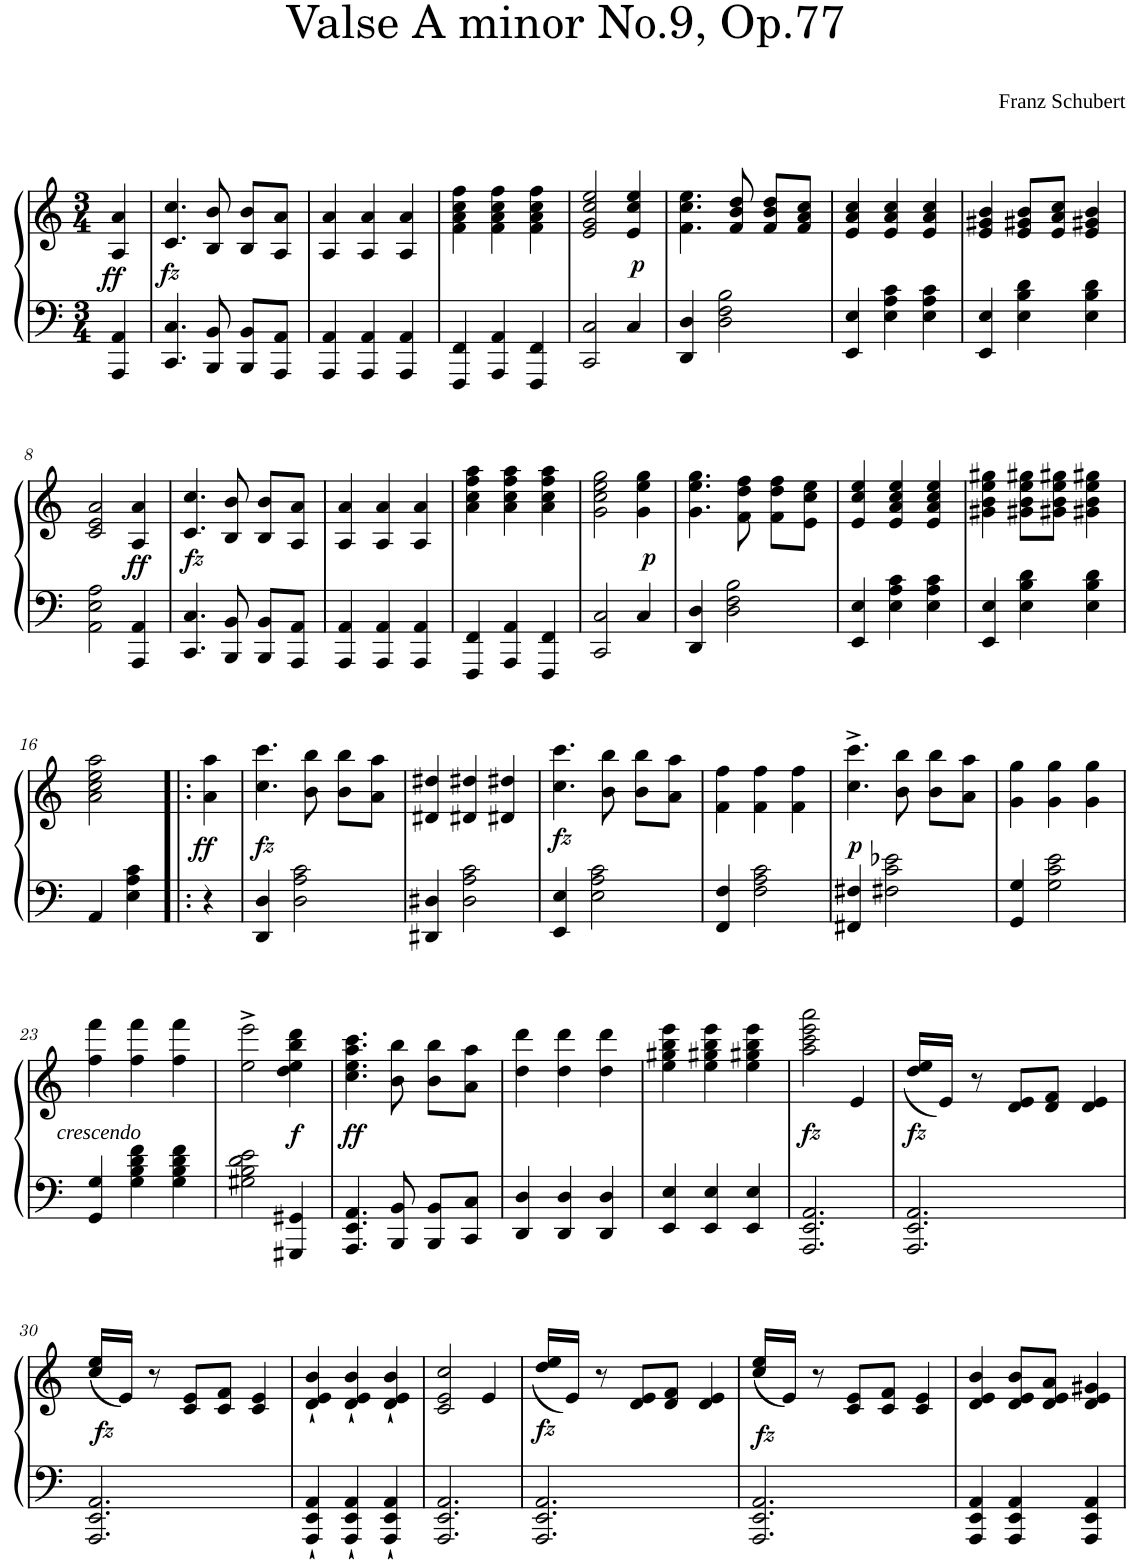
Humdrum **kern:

**kern	**kern	**dynam
*part1	*part1	*part1
*staff2	*staff1	*staff1/2
*I"Piano	*	*
*I'Pno	*	*
*clefF4	*clefG2	*
*k[]	*k[]	*
*M3/4	*M3/4	*
=	=	=
!	!	!LO:DY:a=2
4AAA/ 4AA/	4A/ 4a/	ff
=1	=1	=1
!	!	!LO:DY:a=2
4.CC/ 4.C/	4.c/ 4.cc/	fz
8BBB/ 8BB/	8B/ 8b/	.
8BBB/ 8BB/L	8B/ 8b/L	.
8AAA/ 8AA/J	8A/ 8a/J	.
=2	=2	=2
4AAA/ 4AA/	4A/ 4a/	.
4AAA/ 4AA/	4A/ 4a/	.
4AAA/ 4AA/	4A/ 4a/	.
=3	=3	=3
4FFF/ 4FF/	4f\ 4a\ 4cc\ 4ff\	.
4AAA/ 4AA/	4f\ 4a\ 4cc\ 4ff\	.
4FFF/ 4FF/	4f\ 4a\ 4cc\ 4ff\	.
=4	=4	=4
2CC/ 2C/	2e/ 2g/ 2cc/ 2ee/	.
!	!	!LO:DY:b
4C/	4e/ 4cc/ 4ee/	p
=5	=5	=5
4DD/ 4D/	4.f\ 4.cc\ 4.ee\	.
2D\ 2F\ 2B\	.	.
.	8f/ 8b/ 8dd/	.
.	8f/ 8b/ 8dd/L	.
.	8f/ 8a/ 8cc/J	.
=6	=6	=6
4EE/ 4E/	4e/ 4a/ 4cc/	.
4E\ 4A\ 4c\	4e/ 4a/ 4cc/	.
4E\ 4A\ 4c\	4e/ 4a/ 4cc/	.
=7	=7	=7
4EE/ 4E/	4e/ 4g#X/ 4b/	.
4E\ 4B\ 4d\	8e/ 8g#X/ 8b/L	.
.	8e/ 8a/ 8cc/J	.
4E\ 4B\ 4d\	4e/ 4g#X/ 4b/	.
!!LO:LB:g=z
=8	=8	=8
2AA\ 2E\ 2A\	2c/ 2e/ 2a/	.
!	!	!LO:DY:a=2
4AAA/ 4AA/	4A/ 4a/	ff
=9	=9	=9
!	!	!LO:DY:a=2
4.CC/ 4.C/	4.c/ 4.cc/	fz
8BBB/ 8BB/	8B/ 8b/	.
8BBB/ 8BB/L	8B/ 8b/L	.
8AAA/ 8AA/J	8A/ 8a/J	.
=10	=10	=10
4AAA/ 4AA/	4A/ 4a/	.
4AAA/ 4AA/	4A/ 4a/	.
4AAA/ 4AA/	4A/ 4a/	.
=11	=11	=11
4FFF/ 4FF/	4a\ 4cc\ 4ff\ 4aa\	.
4AAA/ 4AA/	4a\ 4cc\ 4ff\ 4aa\	.
4FFF/ 4FF/	4a\ 4cc\ 4ff\ 4aa\	.
=12	=12	=12
2CC/ 2C/	2g\ 2cc\ 2ee\ 2gg\	.
!	!	!LO:DY:a=2
4C/	4g\ 4ee\ 4gg\	p
=13	=13	=13
4DD/ 4D/	4.g\ 4.ee\ 4.gg\	.
2D\ 2F\ 2B\	.	.
.	8f\ 8dd\ 8ff\	.
.	8f\ 8dd\ 8ff\L	.
.	8e\ 8cc\ 8ee\J	.
=14	=14	=14
4EE/ 4E/	4e/ 4cc/ 4ee/	.
4E\ 4A\ 4c\	4e/ 4a/ 4cc/ 4ee/	.
4E\ 4A\ 4c\	4e/ 4a/ 4cc/ 4ee/	.
=15	=15	=15
4EE/ 4E/	4g#X\ 4b\ 4ee\ 4gg#X\	.
4E\ 4B\ 4d\	8g#X\ 8b\ 8ee\ 8gg#X\L	.
.	8g#X\ 8b\ 8ee\ 8gg#X\J	.
4E\ 4B\ 4d\	4g#X\ 4b\ 4ee\ 4gg#X\	.
!!LO:LB:g=z
=16	=16	=16
4AA/	2a\ 2cc\ 2ee\ 2aa\	.
4E\ 4A\ 4c\	.	.
!	!	!LO:DY:b
4r	4a\ 4aa\	ff
=17	=17	=17
!	!	!LO:DY:b
4DD/ 4D/	4.cc\ 4.ccc\	fz
2D\ 2A\ 2c\	.	.
.	8b\ 8bb\	.
.	8b\ 8bb\L	.
.	8a\ 8aa\J	.
=18	=18	=18
4DD#X/ 4D#X/	4d#X/ 4dd#X/	.
2D#\ 2A\ 2c\	4d#X/ 4dd#X/	.
.	4d#X/ 4dd#X/	.
=19	=19	=19
!	!	!LO:DY:b
4EE/ 4E/	4.cc\ 4.ccc\	fz
2E\ 2A\ 2c\	.	.
.	8b\ 8bb\	.
.	8b\ 8bb\L	.
.	8a\ 8aa\J	.
=20	=20	=20
4FF/ 4F/	4f\ 4ff\	.
2F\ 2A\ 2c\	4f\ 4ff\	.
.	4f\ 4ff\	.
=21	=21	=21
!	!	!LO:DY:b
4FF#X/ 4F#X/	4.cc\^ 4.ccc\^	p
2F#X\ 2c\ 2e-X\	.	.
.	8b\ 8bb\	.
.	8b\ 8bb\L	.
.	8a\ 8aa\J	.
=22	=22	=22
4GG/ 4G/	4g\ 4gg\	.
2G\ 2c\ 2e\	4g\ 4gg\	.
.	4g\ 4gg\	.
!!LO:LB:g=z
=23	=23	=23
!	!	!LO:DY:b
4GG/ 4G/	4ff\ 4fff\	other-dynamics
4G\ 4B\ 4d\ 4f\	4ff\ 4fff\	.
4G\ 4B\ 4d\ 4f\	4ff\ 4fff\	.
=24	=24	=24
2G#X\ 2B\ 2d\ 2e\	2ee\^ 2eee\^	.
!	!	!LO:DY:b
4GGG#X/ 4GG#X/	4dd\ 4ee\ 4bb\ 4ddd\	f
=25	=25	=25
!	!	!LO:DY:b
4.AAA/ 4.EE/ 4.AA/	4.cc\ 4.ee\ 4.aa\ 4.ccc\	ff
8BBB/ 8BB/	8b\ 8bb\	.
8BBB/ 8BB/L	8b\ 8bb\L	.
8CC/ 8C/J	8a\ 8aa\J	.
=26	=26	=26
4DD/ 4D/	4dd\ 4ddd\	.
4DD/ 4D/	4dd\ 4ddd\	.
4DD/ 4D/	4dd\ 4ddd\	.
=27	=27	=27
4EE/ 4E/	4ee\ 4gg#X\ 4bb\ 4eee\	.
4EE/ 4E/	4ee\ 4gg#X\ 4bb\ 4eee\	.
4EE/ 4E/	4ee\ 4gg#X\ 4bb\ 4eee\	.
=28	=28	=28
!	!	!LO:DY:b
2.AAA/ 2.EE/ 2.AA/	2aa\ 2ccc\ 2eee\ 2aaa\	fz
.	4e/	.
=29	=29	=29
!	!	!LO:DY:b
2.AAA/ 2.EE/ 2.AA/	(16dd/ 16ee/LL	fz
.	16e/JJ)	.
.	8r	.
.	8d/ 8e/L	.
.	8d/ 8f/J	.
.	4d/ 4e/	.
!!LO:LB:g=z
=30	=30	=30
!	!	!LO:DY:a=2
2.AAA/ 2.EE/ 2.AA/	(16cc/ 16ee/LL	fz
.	16e/JJ)	.
.	8r	.
.	8c/ 8e/L	.
.	8c/ 8f/J	.
.	4c/ 4e/	.
=31	=31	=31
4AAA/` 4EE/` 4AA/`	4d/` 4e/` 4b/`	.
4AAA/` 4EE/` 4AA/`	4d/` 4e/` 4b/`	.
4AAA/` 4EE/` 4AA/`	4d/` 4e/` 4b/`	.
=32	=32	=32
2.AAA/ 2.EE/ 2.AA/	2c/ 2e/ 2cc/	.
.	4e/	.
=33	=33	=33
!	!	!LO:DY:b
2.AAA/ 2.EE/ 2.AA/	(16dd/ 16ee/LL	fz
.	16e/JJ)	.
.	8r	.
.	8d/ 8e/L	.
.	8d/ 8f/J	.
.	4d/ 4e/	.
=34	=34	=34
!	!	!LO:DY:a=2
2.AAA/ 2.EE/ 2.AA/	(16cc/ 16ee/LL	fz
.	16e/JJ)	.
.	8r	.
.	8c/ 8e/L	.
.	8c/ 8f/J	.
.	4c/ 4e/	.
=35	=35	=35
4AAA/ 4EE/ 4AA/	4d/ 4e/ 4b/	.
4AAA/ 4EE/ 4AA/	8d/ 8e/ 8b/L	.
.	8d/ 8e/ 8a/J	.
4AAA/ 4EE/ 4AA/	4d/ 4e/ 4g#X/	.
=	=	=
*-	*-	*-
